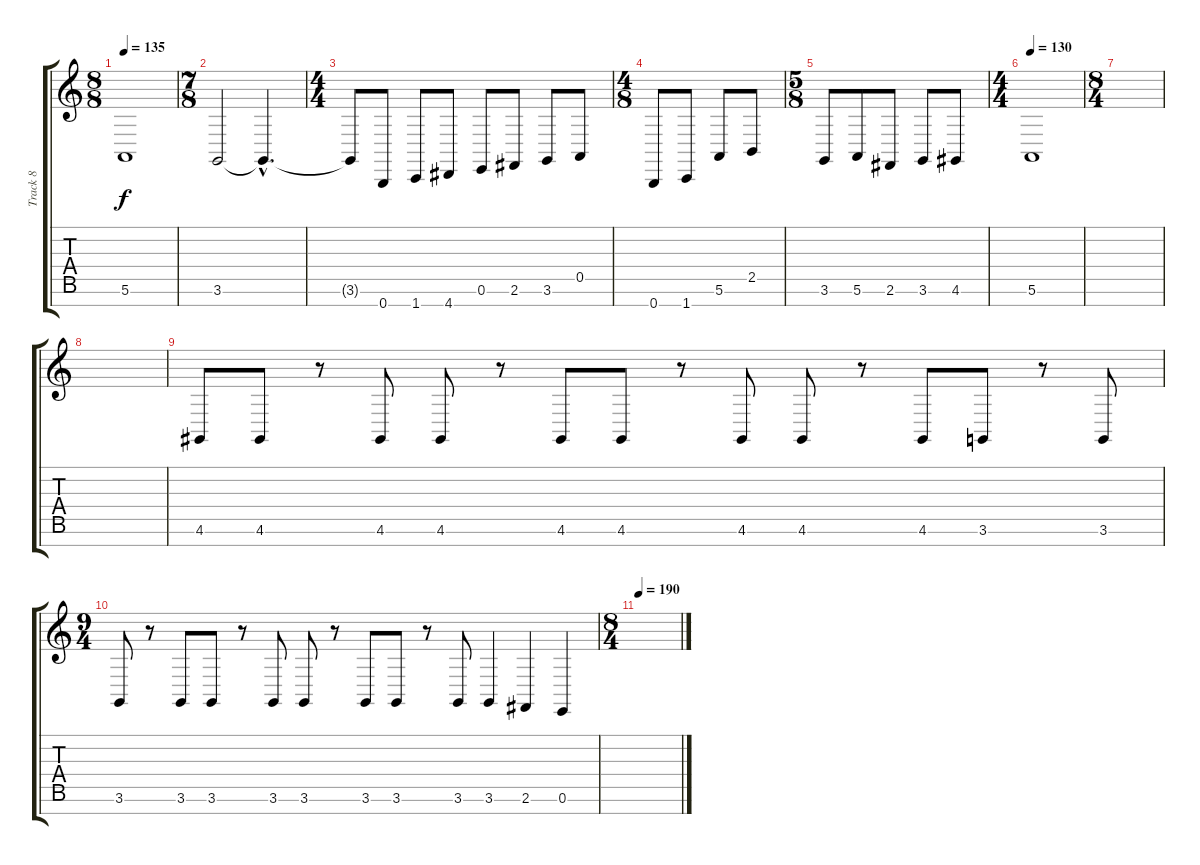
\track ("Track 8" "Track 8") {instrument acousticgrandpiano}
\staff {score tabs}
\tuning (E4 B3 G3 D3 A2 E2 B1) {hide}
\ts (8 8)
\tempo 135
\clef g2
\ks c
5.6.1{dy f} |
\ts (7 8)
3.6.2 3.6{hac t}.4{d} |
\ts (4 4)
3.6{t}.8 0.7.8 1.7.8 4.7.8 0.6.8 2.6.8 3.6.8 0.5.8 |
\ts (4 8)
0.7.8 1.7.8 5.6.8 2.5.8 |
\ts (5 8)
3.6.8 5.6.8 2.6.8 3.6.8 4.6.8 |
\ts (4 4)
\tempo 130
5.6.1 |
\ts (8 4)
|
|
4.6.8 4.6.8 r.8 4.6.8 4.6.8 r.8 4.6.8 4.6.8 r.8 4.6.8 4.6.8 r.8 4.6.8 3.6.8 r.8 3.6.8 |
\ts (9 4)
3.6.8 r.8 3.6.8 3.6.8 r.8 3.6.8 3.6.8 r.8 3.6.8 3.6.8 r.8 3.6.8 3.6.4 2.6.4 0.6.4 |
\ts (8 4)
\tempo 190
